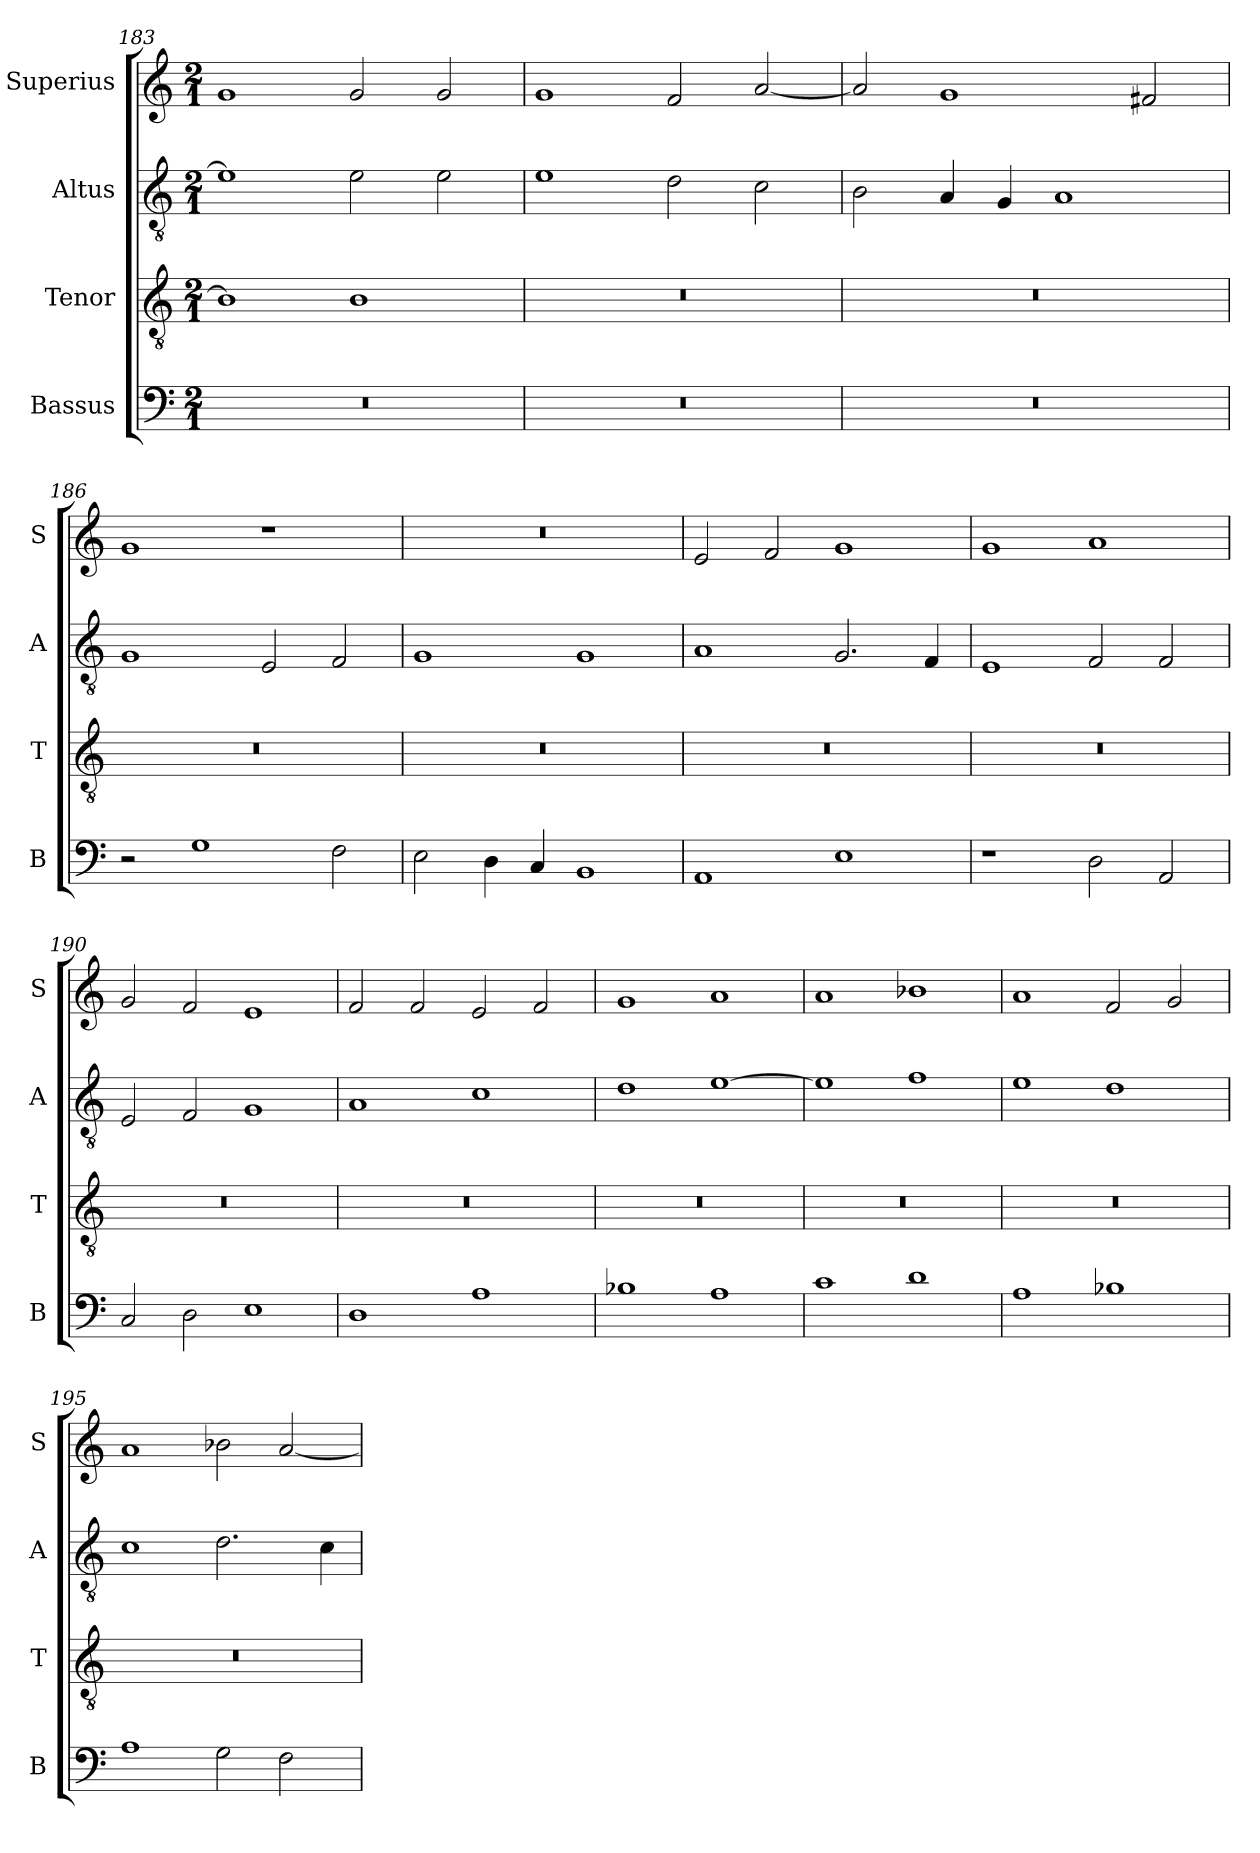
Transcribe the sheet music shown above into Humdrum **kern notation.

**kern	**kern	**kern	**kern
*part4	*part3	*part2	*part1
*staff4	*staff3	*staff2	*staff1
*I"Bassus	*I"Tenor	*I"Altus	*I"Superius
*I'B	*I'T	*I'A	*I'S
*clefF4	*clefGv2	*clefGv2	*clefG2
*k[]	*k[]	*k[]	*k[]
*M2/1	*M2/1	*M2/1	*M2/1
=183	=183	=183	=183
0r	1B]	1e]	1g
.	1B	2e\	2g/
.	.	2e\	2g/
=184	=184	=184	=184
0r	0r	1e	1g
.	.	2d\	2f/
.	.	2c\	[2a/
=185	=185	=185	=185
0r	0r	2B\	2a/]
.	.	4A/	1g
.	.	4G/	.
.	.	1A	.
.	.	.	2f#X/
=186	=186	=186	=186
2r	0r	1G	1g
1G	.	.	.
.	.	2E/	1r
2F\	.	2F/	.
=187	=187	=187	=187
2E\	0r	1G	0r
4D\	.	.	.
4C/	.	.	.
1BB	.	1G	.
=188	=188	=188	=188
1AA	0r	1A	2e/
.	.	.	2f/
1E	.	2.G/	1g
.	.	4F/	.
=189	=189	=189	=189
1r	0r	1E	1g
2D\	.	2F/	1a
2AA/	.	2F/	.
=190	=190	=190	=190
2C/	0r	2E/	2g/
2D\	.	2F/	2f/
1E	.	1G	1e
=191	=191	=191	=191
1D	0r	1A	2f/
.	.	.	2f/
1A	.	1c	2e/
.	.	.	2f/
=192	=192	=192	=192
1B-X	0r	1d	1g
1A	.	[1e	1a
=193	=193	=193	=193
1c	0r	1e]	1a
1d	.	1f	1b-X
=194	=194	=194	=194
1A	0r	1e	1a
1B-X	.	1d	2f/
.	.	.	2g/
=195	=195	=195	=195
1A	0r	1c	1a
2G\	.	2.d\	2b-X\
2F\	.	.	[2a/
.	.	4c\	.
=	=	=	=
*-	*-	*-	*-
